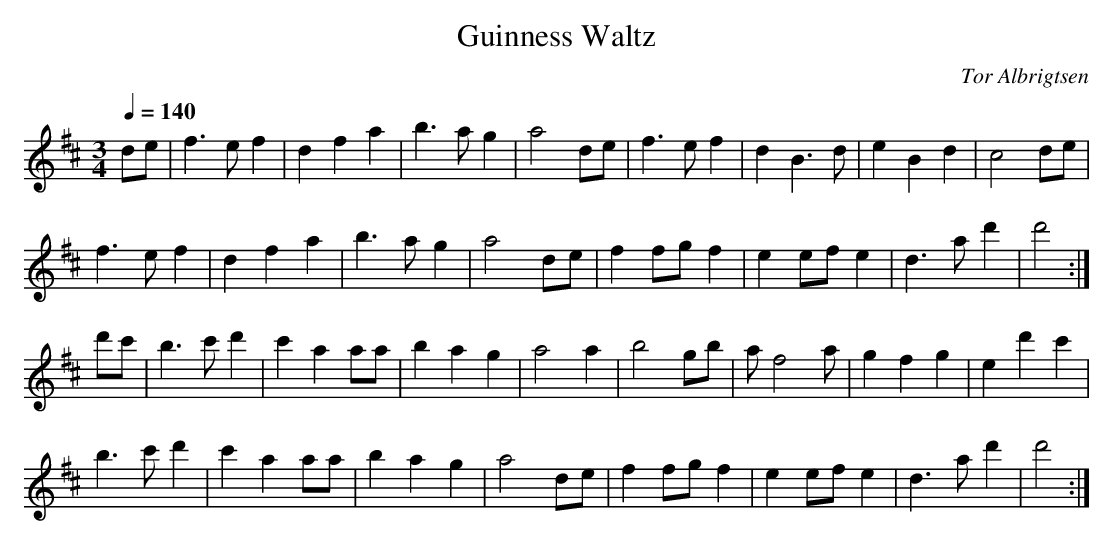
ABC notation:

X:1
T:Guinness Waltz
M:3/4
L:1/8
Q:1/4=140
C:Tor Albrigtsen
K:Dmaj
de |\
f3 e f2 | d2 f2 a2 | b3 a g2 | a4 de |\
f3 e f2 | d2 B3 d | e2 B2 d2 | c4 de |
f3 e f2 | d2 f2 a2 | b3 a g2 | a4 de |\
f2 fg f2 | e2 ef e2 | d3 a d'2 | d'4 :|
d'c' |\
b3 c' d'2 | c'2 a2 aa | b2 a2 g2 | a4 a2 |\
b4 gb | a f4 a | g2 f2 g2 | e2 d'2 c'2 |
b3 c' d'2 | c'2 a2 aa | b2 a2 g2 | a4 de |\
f2 fg f2 | e2 ef e2 | d3 a d'2 | d'4 :|
